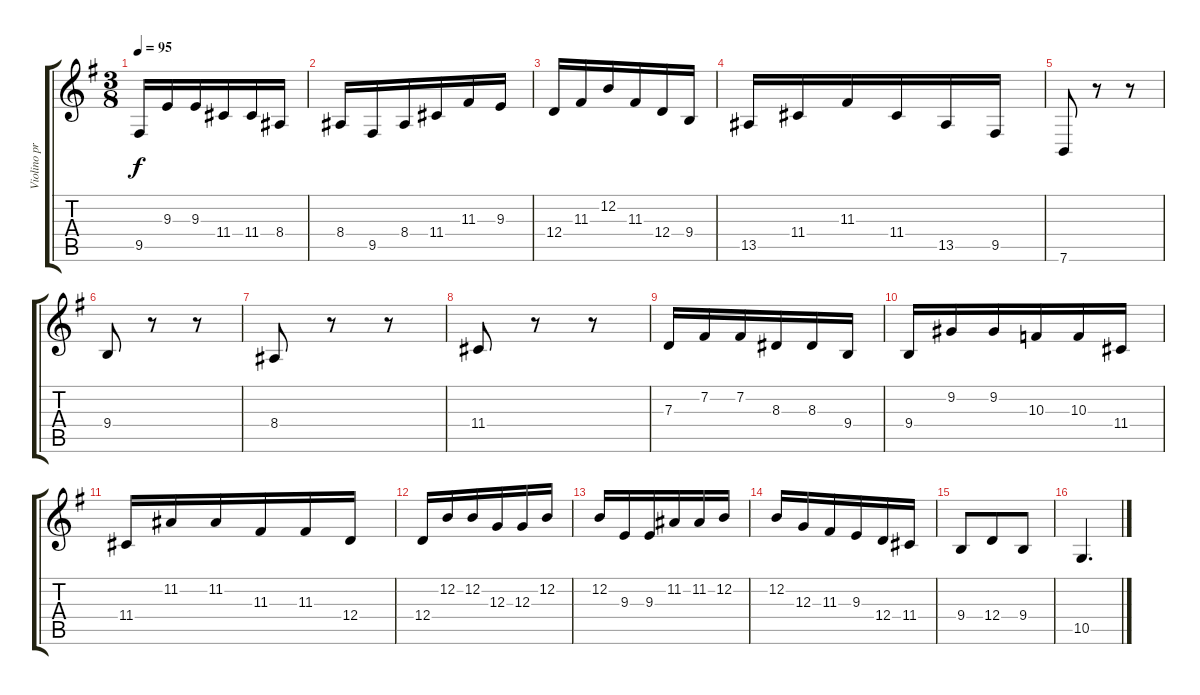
\track ("Violino principale" "Violino pr") {instrument violin}
\staff {score tabs}
\tuning (E4 B3 G3 D3 A2 E2) {hide}
\ts (3 8)
\tempo 95
\clef g2
\ks g
9.5.16{dy f} 9.3.16{beam merge} 9.3.16 11.4.16{beam merge} 11.4.16 8.4.16 |
8.4.16 9.5.16{beam merge} 8.4.16 11.4.16{beam merge} 11.3.16 9.3.16 |
12.4.16 11.3.16{beam merge} 12.2.16 11.3.16{beam merge} 12.4.16 9.4.16 |
13.5.16 11.4.16{beam merge} 11.3.16 11.4.16{beam merge} 13.5.16 9.5.16 |
7.6.8 r.8 r.8 |
9.4.8 r.8 r.8 |
8.4.8 r.8 r.8 |
11.4.8 r.8 r.8 |
7.3.16 7.2.16{beam merge} 7.2.16 8.3.16{beam merge} 8.3.16 9.4.16 |
9.4.16 9.2.16{beam merge} 9.2.16 10.3.16{beam merge} 10.3.16 11.4.16 |
11.4.16 11.2.16{beam merge} 11.2.16 11.3.16{beam merge} 11.3.16 12.4.16 |
12.4.16 12.2.16{beam merge} 12.2.16 12.3.16{beam merge} 12.3.16 12.2.16 |
12.2.16 9.3.16{beam merge} 9.3.16 11.2.16{beam merge} 11.2.16 12.2.16 |
12.2.16 12.3.16{beam merge} 11.3.16 9.3.16{beam merge} 12.4.16 11.4.16 |
9.4.8 12.4.8 9.4.8 |
10.5.4{d}
